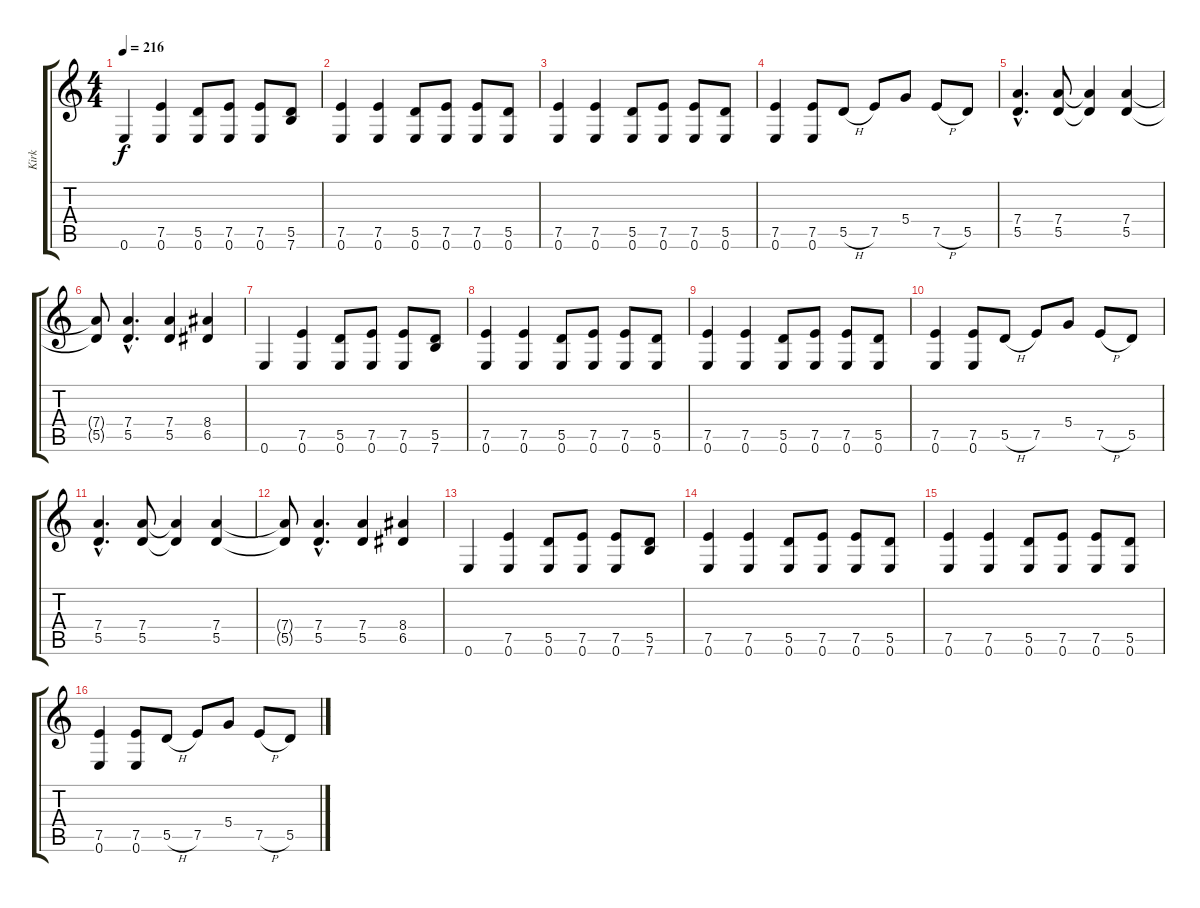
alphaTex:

\track ("Kirk" "Kirk") {instrument distortionguitar}
\staff {score tabs}
\tuning (E4 B3 G3 D3 A2 E2) {hide}
\ts (4 4)
\tempo 216
\clef g2
\ks c
0.6.4{dy f} (7.5 0.6).4 (5.5 0.6).8 (7.5 0.6).8 (7.5 0.6).8 (5.5 7.6).8 |
(7.5 0.6).4 (7.5 0.6).4 (5.5 0.6).8 (7.5 0.6).8 (7.5 0.6).8 (5.5 0.6).8 |
(7.5 0.6).4 (7.5 0.6).4 (5.5 0.6).8 (7.5 0.6).8 (7.5 0.6).8 (5.5 0.6).8 |
(7.5 0.6).4 (7.5 0.6).8 5.5{h}.8 7.5.8 5.4.8 7.5{h}.8 5.5.8 |
(7.4{hac} 5.5{hac}).4{d} (7.4 5.5).8 (7.4{t} 5.5{t}).4 (7.4 5.5).4 |
(7.4{t} 5.5{t}).8 (7.4{hac} 5.5{hac}).4{d} (7.4 5.5).4 (8.4 6.5).4 |
0.6.4 (7.5 0.6).4 (5.5 0.6).8 (7.5 0.6).8 (7.5 0.6).8 (5.5 7.6).8 |
(7.5 0.6).4 (7.5 0.6).4 (5.5 0.6).8 (7.5 0.6).8 (7.5 0.6).8 (5.5 0.6).8 |
(7.5 0.6).4 (7.5 0.6).4 (5.5 0.6).8 (7.5 0.6).8 (7.5 0.6).8 (5.5 0.6).8 |
(7.5 0.6).4 (7.5 0.6).8 5.5{h}.8 7.5.8 5.4.8 7.5{h}.8 5.5.8 |
(7.4{hac} 5.5{hac}).4{d} (7.4 5.5).8 (7.4{t} 5.5{t}).4 (7.4 5.5).4 |
(7.4{t} 5.5{t}).8 (7.4{hac} 5.5{hac}).4{d} (7.4 5.5).4 (8.4 6.5).4 |
0.6.4 (7.5 0.6).4 (5.5 0.6).8 (7.5 0.6).8 (7.5 0.6).8 (5.5 7.6).8 |
(7.5 0.6).4 (7.5 0.6).4 (5.5 0.6).8 (7.5 0.6).8 (7.5 0.6).8 (5.5 0.6).8 |
(7.5 0.6).4 (7.5 0.6).4 (5.5 0.6).8 (7.5 0.6).8 (7.5 0.6).8 (5.5 0.6).8 |
(7.5 0.6).4 (7.5 0.6).8 5.5{h}.8 7.5.8 5.4.8 7.5{h}.8 5.5.8
